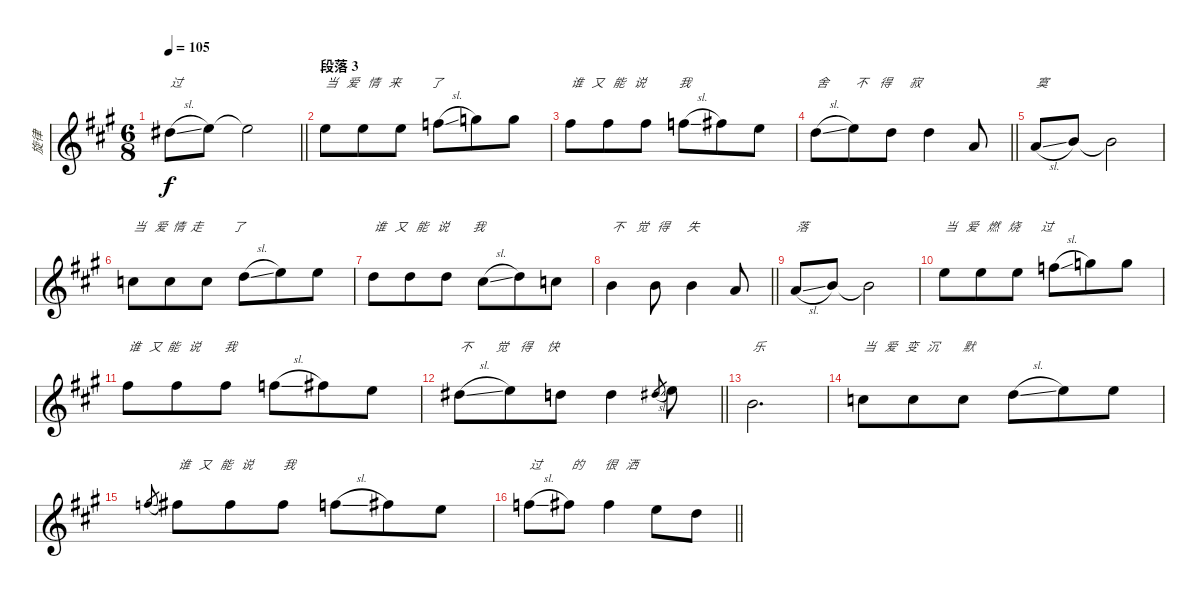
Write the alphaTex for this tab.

\track ("旋律" "旋律") {instrument acousticguitarsteel}
\staff {score}
\tuning (E4 B3 G3 D3 A2 E2) {hide}
\ts (6 8)
\tempo 105
\clef g2
\barLineRight lightlight
\ks a
4.2{sl}.8{txt "过" dy f} 5.2.8 5.2{t}.2 |
\section ("" "段落 3")
5.2.8{txt "当   爱   情   来          了"} 5.2.8 5.2.8 6.2{sl}.8 8.2.8 8.2.8 |
7.2.8{txt "谁   又   能   说           我"} 7.2.8 7.2.8 6.2{sl}.8 7.2.8 5.2.8 |
\barLineRight lightlight
3.2{sl}.8{txt "舍         不    得      寂"} 5.2.8 3.2.8 3.2.4 2.3.8 |
2.3{sl}.8{txt "寞"} 4.3.8 4.3{t}.2 |
5.3.8{txt "当   爱  情  走          了"} 5.3.8 5.3.8 3.2{sl}.8 5.2.8 5.2.8 |
3.2.8{txt "谁   又   能   说        我"} 3.2.8 3.2.8 6.3{sl}.8 7.3.8 5.3.8 |
\barLineRight lightlight
4.3.4{txt "不    觉   得      失"} 4.3.8 4.3.4 2.3.8 |
2.3{sl}.8{txt "落 "} 4.3.8 4.3{t}.2 |
5.2.8{txt "当   爱   燃   烧       过"} 5.2.8 5.2.8 6.2{sl}.8 8.2.8 8.2.8 |
7.2.8{txt "谁   又  能   说        我"} 7.2.8 7.2.8 6.2{sl}.8 7.2.8 5.2.8 |
\barLineRight lightlight
4.2{sl}.8{txt "不        觉    得     快"} 5.2.8 3.2.8 3.2.4 4.2{sl}.8{gr} 5.2.8 |
4.3.2{d txt "乐"} |
5.3.8{txt "当   爱   变   沉        默"} 5.3.8 5.3.8 3.2{sl}.8 5.2.8 5.2.8 |
6.2{sl}.8{gr} 7.2.8{txt "谁   又   能   说          我"} 7.2.8 7.2.8 6.2{sl}.8 7.2.8 5.2.8 |
\barLineRight lightlight
6.2{sl}.8{txt "过          的       很   洒"} 7.2.8 7.2.4 5.2.8 3.2.8
